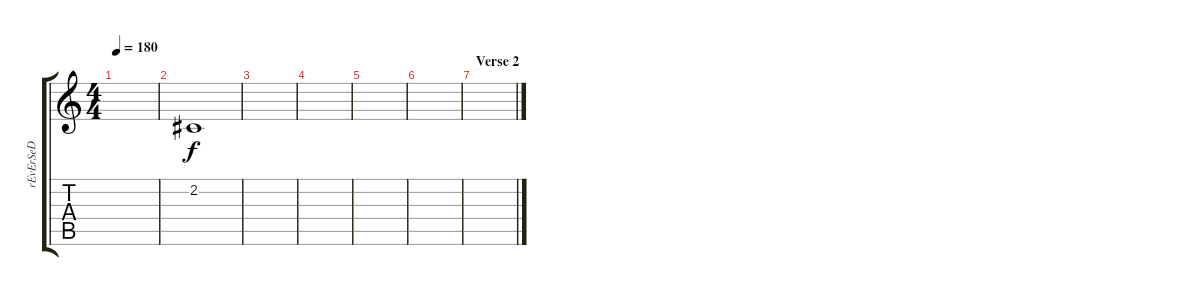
\track ("rEvErSeD" "rEvErSeD") {instrument reversecymbal}
\staff {score tabs}
\tuning (E4 B3 G3 D3 A2 E2) {hide}
\ts (4 4)
\tempo 180
\clef g2
\ks c
|
2.2.1 |
|
|
|
|
\section ("" "Verse 2")
